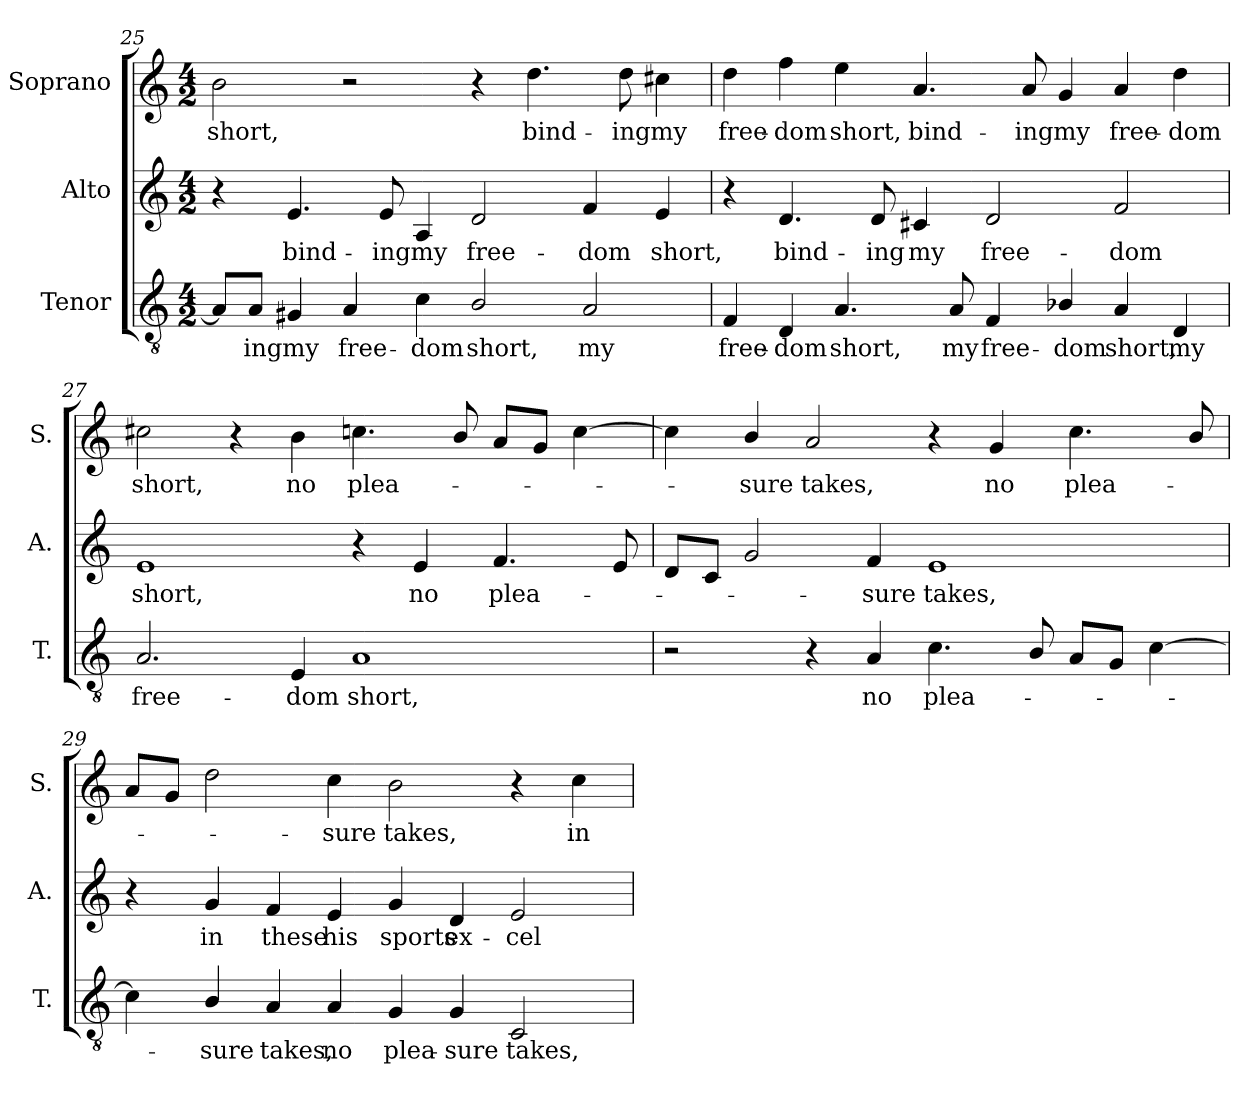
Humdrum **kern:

**kern	**text	**kern	**text	**kern	**text
*part3	*part3	*part2	*part2	*part1	*part1
*staff3	*staff3	*staff2	*staff2	*staff1	*staff1
*I"Tenor	*	*I"Alto	*	*I"Soprano	*
*I'T.	*	*I'A.	*	*I'S.	*
!!LO:LB:g=z
*clefGv2	*	*clefG2	*	*clefG2	*
*ITrd7c12	*	*	*	*	*
*k[]	*	*k[]	*	*k[]	*
*C:	*	*C:	*	*C:	*
*M4/2	*	*M4/2	*	*M4/2	*
=25	=25	=25	=25	=25	=25
!	!	!	!	!	!LO:LY:b:color=#000000
8AAi/L]	.	4r	.	2bi\	short,
!	!LO:LY:b:color=#000000	!	!	!	!
8AAi/J	-ing	.	.	.	.
!	!LO:LY:b:color=#000000	!	!	!	!
!	!	!	!LO:LY:b:color=#000000	!	!
4GG#Xi/	my	4.ei/	bind-	.	.
!	!LO:LY:b:color=#000000	!	!	!	!
4AAi/	free-	.	.	2r	.
!	!	!	!LO:LY:b:color=#000000	!	!
.	.	8ei/	-ing	.	.
!	!LO:LY:b:color=#000000	!	!	!	!
!	!	!	!LO:LY:b:color=#000000	!	!
4Ci\	-dom	4Ai/	my	.	.
!	!LO:LY:b:color=#000000	!	!	!	!
!	!	!	!LO:LY:b:color=#000000	!	!
2BBi/	short,	2di/	free-	4r	.
!	!	!	!	!	!LO:LY:b:color=#000000
.	.	.	.	4.ddi\	bind-
!	!LO:LY:b:color=#000000	!	!	!	!
!	!	!	!LO:LY:b:color=#000000	!	!
2AAi/	my	4fi/	-dom	.	.
!	!	!	!	!	!LO:LY:b:color=#000000
.	.	.	.	8ddi\	-ing
!	!	!	!LO:LY:b:color=#000000	!	!
!	!	!	!	!	!LO:LY:b:color=#000000
.	.	4ei/	short,	4cc#Xi\	my
=26	=26	=26	=26	=26	=26
!	!LO:LY:b:color=#000000	!	!	!	!
!	!	!	!	!	!LO:LY:b:color=#000000
4FFi/	free-	4r	.	4ddi\	free-
!	!LO:LY:b:color=#000000	!	!	!	!
!	!	!	!LO:LY:b:color=#000000	!	!
!	!	!	!	!	!LO:LY:b:color=#000000
4DDi/	-dom	4.di/	bind-	4ffi\	-dom
!	!LO:LY:b:color=#000000	!	!	!	!
!	!	!	!	!	!LO:LY:b:color=#000000
4.AAi/	short,	.	.	4eei\	short,
!	!	!	!LO:LY:b:color=#000000	!	!
.	.	8di/	-ing	.	.
!	!	!	!LO:LY:b:color=#000000	!	!
!	!	!	!	!	!LO:LY:b:color=#000000
.	.	4c#Xi/	my	4.ai/	bind-
!	!LO:LY:b:color=#000000	!	!	!	!
8AAi/	my	.	.	.	.
!	!LO:LY:b:color=#000000	!	!	!	!
!	!	!	!LO:LY:b:color=#000000	!	!
4FFi/	free-	2di/	free-	.	.
!	!	!	!	!	!LO:LY:b:color=#000000
.	.	.	.	8ai/	-ing
!	!LO:LY:b:color=#000000	!	!	!	!
!	!	!	!	!	!LO:LY:b:color=#000000
4BB-Xi/	-dom	.	.	4gi/	my
!	!LO:LY:b:color=#000000	!	!	!	!
!	!	!	!LO:LY:b:color=#000000	!	!
!	!	!	!	!	!LO:LY:b:color=#000000
4AAi/	short,	2fi/	-dom	4ai/	free-
!	!LO:LY:b:color=#000000	!	!	!	!
!	!	!	!	!	!LO:LY:b:color=#000000
4DDi/	my	.	.	4ddi\	-dom
=27	=27	=27	=27	=27	=27
!	!LO:LY:b:color=#000000	!	!	!	!
!	!	!	!LO:LY:b:color=#000000	!	!
!	!	!	!	!	!LO:LY:b:color=#000000
2.AAi/	free-	1ei	short,	2cc#Xi\	short,
.	.	.	.	4r	.
!	!LO:LY:b:color=#000000	!	!	!	!
!	!	!	!	!	!LO:LY:b:color=#000000
4EEi/	-dom	.	.	4bi\	no
!	!LO:LY:b:color=#000000	!	!	!	!
!	!	!	!	!	!LO:LY:b:color=#000000
1AAi	short,	4r	.	4.ccni\	plea-
!	!	!	!LO:LY:b:color=#000000	!	!
.	.	4ei/	no	.	.
.	.	.	.	8bi/	.
!	!	!	!LO:LY:b:color=#000000	!	!
.	.	4.fi/	plea-	8ai/L	.
.	.	.	.	8gi/J	.
.	.	.	.	[4cci\	.
.	.	8ei/	.	.	.
!!LO:LB:g=z
=28	=28	=28	=28	=28	=28
2r	.	8di/L	.	4cci\]	.
.	.	8ci/J	.	.	.
!	!	!	!	!	!LO:LY:b:color=#000000
.	.	2gi/	.	4bi/	-sure
!	!	!	!	!	!LO:LY:b:color=#000000
4r	.	.	.	2ai/	takes,
!	!LO:LY:b:color=#000000	!	!	!	!
!	!	!	!LO:LY:b:color=#000000	!	!
4AAi/	no	4fi/	-sure	.	.
!	!LO:LY:b:color=#000000	!	!	!	!
!	!	!	!LO:LY:b:color=#000000	!	!
4.Ci\	plea-	1ei	takes,	4r	.
!	!	!	!	!	!LO:LY:b:color=#000000
.	.	.	.	4gi/	no
8BBi/	.	.	.	.	.
!	!	!	!	!	!LO:LY:b:color=#000000
8AAi/L	.	.	.	4.cci\	plea-
8GGi/J	.	.	.	.	.
[4Ci\	.	.	.	.	.
.	.	.	.	8bi/	.
=29	=29	=29	=29	=29	=29
4Ci\]	.	4r	.	8ai/L	.
.	.	.	.	8gi/J	.
!	!LO:LY:b:color=#000000	!	!	!	!
!	!	!	!LO:LY:b:color=#000000	!	!
4BBi/	-sure	4gi/	in	2ddi\	.
!	!LO:LY:b:color=#000000	!	!	!	!
!	!	!	!LO:LY:b:color=#000000	!	!
4AAi/	takes,	4fi/	these	.	.
!	!LO:LY:b:color=#000000	!	!	!	!
!	!	!	!LO:LY:b:color=#000000	!	!
!	!	!	!	!	!LO:LY:b:color=#000000
4AAi/	no	4ei/	his	4cci\	-sure
!	!LO:LY:b:color=#000000	!	!	!	!
!	!	!	!LO:LY:b:color=#000000	!	!
!	!	!	!	!	!LO:LY:b:color=#000000
4GGi/	plea-	4gi/	sports	2bi\	takes,
!	!LO:LY:b:color=#000000	!	!	!	!
!	!	!	!LO:LY:b:color=#000000	!	!
4GGi/	-sure	4di/	ex-	.	.
!	!LO:LY:b:color=#000000	!	!	!	!
!	!	!	!LO:LY:b:color=#000000	!	!
2CCi/	takes,	2ei/	-cel-	4r	.
!	!	!	!	!	!LO:LY:b:color=#000000
.	.	.	.	4cci\	in
=	=	=	=	=	=
*-	*-	*-	*-	*-	*-
